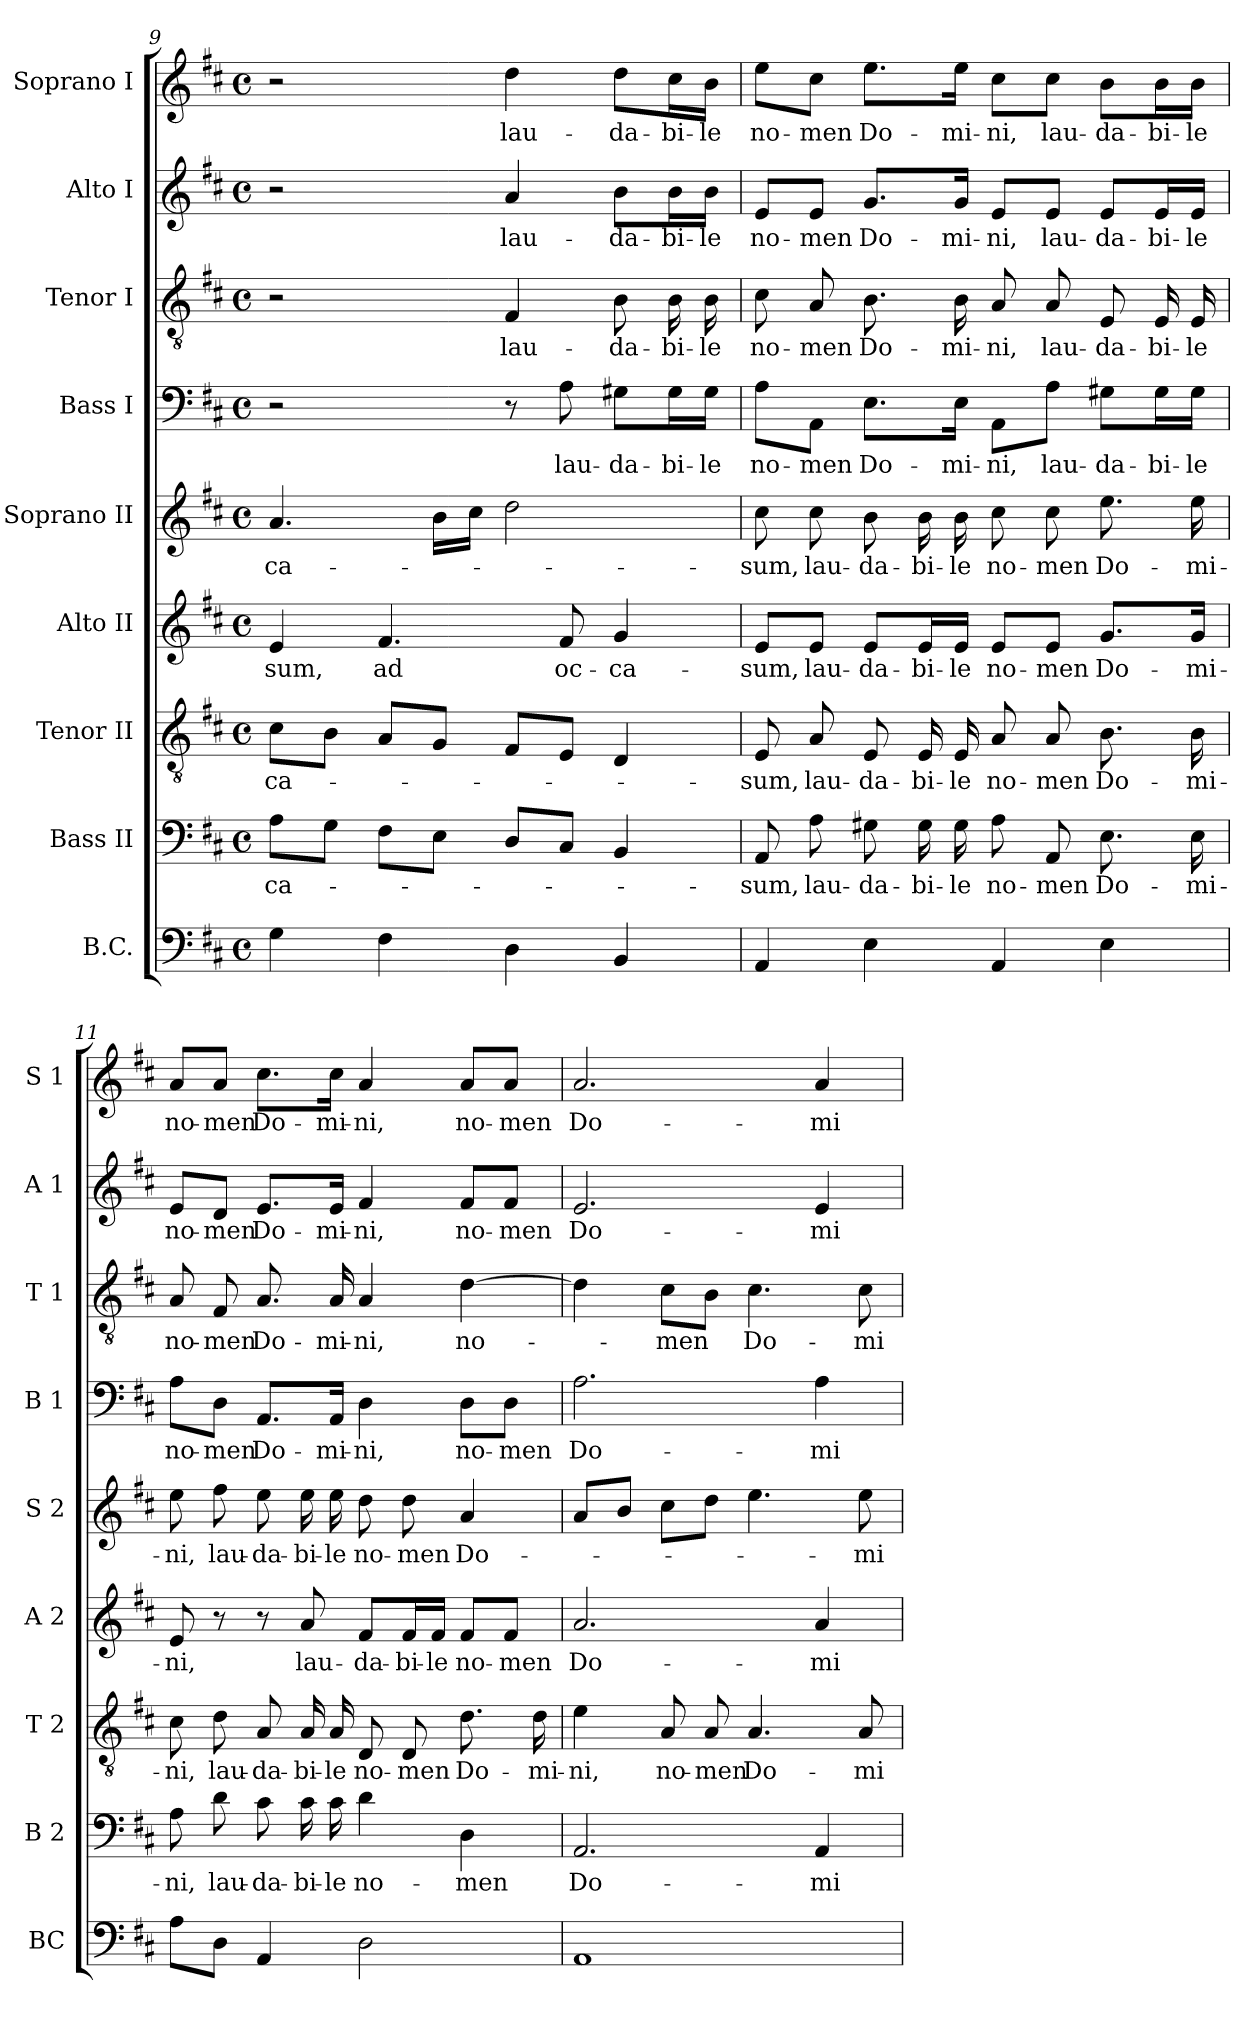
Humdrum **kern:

**kern	**kern	**text	**kern	**text	**kern	**text	**kern	**text	**kern	**text	**kern	**text	**kern	**text	**kern	**text
*part9	*part8	*part8	*part7	*part7	*part6	*part6	*part5	*part5	*part4	*part4	*part3	*part3	*part2	*part2	*part1	*part1
*staff9	*staff8	*staff8	*staff7	*staff7	*staff6	*staff6	*staff5	*staff5	*staff4	*staff4	*staff3	*staff3	*staff2	*staff2	*staff1	*staff1
*I"B.C.	*I"Bass II	*	*I"Tenor II	*	*I"Alto II	*	*I"Soprano II	*	*I"Bass I	*	*I"Tenor I	*	*I"Alto I	*	*I"Soprano I	*
*I'BC	*I'B 2	*	*I'T 2	*	*I'A 2	*	*I'S 2	*	*I'B 1	*	*I'T 1	*	*I'A 1	*	*I'S 1	*
*clefF4	*clefF4	*	*clefGv2	*	*clefG2	*	*clefG2	*	*clefF4	*	*clefGv2	*	*clefG2	*	*clefG2	*
*k[f#c#]	*k[f#c#]	*	*k[f#c#]	*	*k[f#c#]	*	*k[f#c#]	*	*k[f#c#]	*	*k[f#c#]	*	*k[f#c#]	*	*k[f#c#]	*
*D:	*D:	*	*D:	*	*D:	*	*D:	*	*D:	*	*D:	*	*D:	*	*D:	*
*M4/4	*M4/4	*	*M4/4	*	*M4/4	*	*M4/4	*	*M4/4	*	*M4/4	*	*M4/4	*	*M4/4	*
*met(c)	*met(c)	*	*met(c)	*	*met(c)	*	*met(c)	*	*met(c)	*	*met(c)	*	*met(c)	*	*met(c)	*
=9	=9	=9	=9	=9	=9	=9	=9	=9	=9	=9	=9	=9	=9	=9	=9	=9
*^	*	*	*	*	*	*	*	*	*	*	*	*	*	*	*	*
!	!	!	!LO:LY:b	!	!LO:LY:b	!	!LO:LY:b	!	!LO:LY:b	!	!	!	!	!	!	!	!
4G\	2ryy	8A\L	-ca-	8c#\L	-ca-	4e/	-sum,	4.a/	-ca-	2r	.	2r	.	2r	.	2r	.
.	.	8G\J	.	8B\J	.	.	.	.	.	.	.	.	.	.	.	.	.
!	!	!	!	!	!	!	!LO:LY:b	!	!	!	!	!	!	!	!	!	!
4F#\	.	8F#\L	.	8A/L	.	4.f#/	ad	.	.	.	.	.	.	.	.	.	.
.	.	8E\J	.	8G/J	.	.	.	16b\LL	.	.	.	.	.	.	.	.	.
.	.	.	.	.	.	.	.	16cc#\JJ	.	.	.	.	.	.	.	.	.
!	!	!	!	!	!	!	!	!	!	!	!	!	!LO:LY:b	!	!LO:LY:b	!	!LO:LY:b
4D\	4ryy	8D/L	.	8F#/L	.	.	.	2dd\	.	8r	.	4F#/	lau-	4a/	lau-	4dd\	lau-
!	!	!	!	!	!	!	!LO:LY:b	!	!	!	!LO:LY:b	!	!	!	!	!	!
.	.	8C#/J	.	8E/J	.	8f#/	oc-	.	.	8A\	lau-	.	.	.	.	.	.
!	!	!	!	!	!	!	!LO:LY:b	!	!	!	!LO:LY:b	!	!LO:LY:b	!	!LO:LY:b	!	!LO:LY:b
4BB/	4ryy	4BB/	.	4D/	.	4g/	-ca-	.	.	8G#X\L	-da-	8B\	-da-	8b\L	-da-	8dd\L	-da-
!	!	!	!	!	!	!	!	!	!	!	!LO:LY:b	!	!LO:LY:b	!	!LO:LY:b	!	!LO:LY:b
.	.	.	.	.	.	.	.	.	.	16G#\L	-bi-	16B\	-bi-	16b\L	-bi-	16cc#\L	-bi-
!	!	!	!	!	!	!	!	!	!	!	!LO:LY:b	!	!LO:LY:b	!	!LO:LY:b	!	!LO:LY:b
.	.	.	.	.	.	.	.	.	.	16G#\JJ	-le	16B\	-le	16b\JJ	-le	16b\JJ	-le
!!LO:PB:g=z
=10	=10	=10	=10	=10	=10	=10	=10	=10	=10	=10	=10	=10	=10	=10	=10	=10	=10
!	!	!	!LO:LY:b	!	!LO:LY:b	!	!LO:LY:b	!	!LO:LY:b	!	!LO:LY:b	!	!LO:LY:b	!	!LO:LY:b	!	!LO:LY:b
4AA/	4ryy	8AA/	-sum,	8E/	-sum,	8e/L	-sum,	8cc#\	-sum,	8A\L	no-	8c#\	no-	8e/L	no-	8ee\L	no-
!	!	!	!LO:LY:b	!	!LO:LY:b	!	!LO:LY:b	!	!LO:LY:b	!	!LO:LY:b	!	!LO:LY:b	!	!LO:LY:b	!	!LO:LY:b
.	.	8A\	lau-	8A/	lau-	8e/J	lau-	8cc#\	lau-	8AA\J	-men	8A/	-men	8e/J	-men	8cc#\J	-men
!	!	!	!LO:LY:b	!	!LO:LY:b	!	!LO:LY:b	!	!LO:LY:b	!	!LO:LY:b	!	!LO:LY:b	!	!LO:LY:b	!	!LO:LY:b
4E\	4ryy	8G#X\	-da-	8E/	-da-	8e/L	-da-	8b\	-da-	8.E\L	Do-	8.B\	Do-	8.g/L	Do-	8.ee\L	Do-
!	!	!	!LO:LY:b	!	!LO:LY:b	!	!LO:LY:b	!	!LO:LY:b	!	!	!	!	!	!	!	!
.	.	16G#\	-bi-	16E/	-bi-	16e/L	-bi-	16b\	-bi-	.	.	.	.	.	.	.	.
!	!	!	!LO:LY:b	!	!LO:LY:b	!	!LO:LY:b	!	!LO:LY:b	!	!LO:LY:b	!	!LO:LY:b	!	!LO:LY:b	!	!LO:LY:b
.	.	16G#\	-le	16E/	-le	16e/JJ	-le	16b\	-le	16E\Jk	-mi-	16B\	-mi-	16g/Jk	-mi-	16ee\Jk	-mi-
!	!	!	!LO:LY:b	!	!LO:LY:b	!	!LO:LY:b	!	!LO:LY:b	!	!LO:LY:b	!	!LO:LY:b	!	!LO:LY:b	!	!LO:LY:b
4AA/	4ryy	8A\	no-	8A/	no-	8e/L	no-	8cc#\	no-	8AA\L	-ni,	8A/	-ni,	8e/L	-ni,	8cc#\L	-ni,
!	!	!	!LO:LY:b	!	!LO:LY:b	!	!LO:LY:b	!	!LO:LY:b	!	!LO:LY:b	!	!LO:LY:b	!	!LO:LY:b	!	!LO:LY:b
.	.	8AA/	-men	8A/	-men	8e/J	-men	8cc#\	-men	8A\J	lau-	8A/	lau-	8e/J	lau-	8cc#\J	lau-
!	!	!	!LO:LY:b	!	!LO:LY:b	!	!LO:LY:b	!	!LO:LY:b	!	!LO:LY:b	!	!LO:LY:b	!	!LO:LY:b	!	!LO:LY:b
4E\	4ryy	8.E\	Do-	8.B\	Do-	8.g/L	Do-	8.ee\	Do-	8G#X\L	-da-	8E/	-da-	8e/L	-da-	8b\L	-da-
!	!	!	!	!	!	!	!	!	!	!	!LO:LY:b	!	!LO:LY:b	!	!LO:LY:b	!	!LO:LY:b
.	.	.	.	.	.	.	.	.	.	16G#\L	-bi-	16E/	-bi-	16e/L	-bi-	16b\L	-bi-
!	!	!	!LO:LY:b	!	!LO:LY:b	!	!LO:LY:b	!	!LO:LY:b	!	!LO:LY:b	!	!LO:LY:b	!	!LO:LY:b	!	!LO:LY:b
.	.	16E\	-mi-	16B\	-mi-	16g/Jk	-mi-	16ee\	-mi-	16G#\JJ	-le	16E/	-le	16e/JJ	-le	16b\JJ	-le
=11	=11	=11	=11	=11	=11	=11	=11	=11	=11	=11	=11	=11	=11	=11	=11	=11	=11
!	!	!	!LO:LY:b	!	!LO:LY:b	!	!LO:LY:b	!	!LO:LY:b	!	!LO:LY:b	!	!LO:LY:b	!	!LO:LY:b	!	!LO:LY:b
8A\L	4ryy	8A\	-ni,	8c#\	-ni,	8e/	-ni,	8ee\	-ni,	8A\L	no-	8A/	no-	8e/L	no-	8a/L	no-
!	!	!	!LO:LY:b	!	!LO:LY:b	!	!	!	!LO:LY:b	!	!LO:LY:b	!	!LO:LY:b	!	!LO:LY:b	!	!LO:LY:b
8D\J	.	8d\	lau-	8d\	lau-	8r	.	8ff#\	lau-	8D\J	-men	8F#/	-men	8d/J	-men	8a/J	-men
!	!	!	!LO:LY:b	!	!LO:LY:b	!	!	!	!LO:LY:b	!	!LO:LY:b	!	!LO:LY:b	!	!LO:LY:b	!	!LO:LY:b
4AA/	4ryy	8c#\	-da-	8A/	-da-	8r	.	8ee\	-da-	8.AA/L	Do-	8.A/	Do-	8.e/L	Do-	8.cc#\L	Do-
!	!	!	!LO:LY:b	!	!LO:LY:b	!	!LO:LY:b	!	!LO:LY:b	!	!	!	!	!	!	!	!
.	.	16c#\	-bi-	16A/	-bi-	8a/	lau-	16ee\	-bi-	.	.	.	.	.	.	.	.
!	!	!	!LO:LY:b	!	!LO:LY:b	!	!	!	!LO:LY:b	!	!LO:LY:b	!	!LO:LY:b	!	!LO:LY:b	!	!LO:LY:b
.	.	16c#\	-le	16A/	-le	.	.	16ee\	-le	16AA/Jk	-mi-	16A/	-mi-	16e/Jk	-mi-	16cc#\Jk	-mi-
!	!	!	!LO:LY:b	!	!LO:LY:b	!	!LO:LY:b	!	!LO:LY:b	!	!LO:LY:b	!	!LO:LY:b	!	!LO:LY:b	!	!LO:LY:b
2D\	2ryy	4d\	no-	8D/	no-	8f#/L	-da-	8dd\	no-	4D\	-ni,	4A/	-ni,	4f#/	-ni,	4a/	-ni,
!	!	!	!	!	!LO:LY:b	!	!LO:LY:b	!	!LO:LY:b	!	!	!	!	!	!	!	!
.	.	.	.	8D/	-men	16f#/L	-bi-	8dd\	-men	.	.	.	.	.	.	.	.
!	!	!	!	!	!	!	!LO:LY:b	!	!	!	!	!	!	!	!	!	!
.	.	.	.	.	.	16f#/JJ	-le	.	.	.	.	.	.	.	.	.	.
!	!	!	!LO:LY:b	!	!LO:LY:b	!	!LO:LY:b	!	!LO:LY:b	!	!LO:LY:b	!	!LO:LY:b	!	!LO:LY:b	!	!LO:LY:b
.	.	4D\	-men	8.d\	Do-	8f#/L	no-	4a/	Do-	8D\L	no-	[4d\	no-	8f#/L	no-	8a/L	no-
!	!	!	!	!	!	!	!LO:LY:b	!	!	!	!LO:LY:b	!	!	!	!LO:LY:b	!	!LO:LY:b
.	.	.	.	.	.	8f#/J	-men	.	.	8D\J	-men	.	.	8f#/J	-men	8a/J	-men
!	!	!	!	!	!LO:LY:b	!	!	!	!	!	!	!	!	!	!	!	!
.	.	.	.	16d\	-mi-	.	.	.	.	.	.	.	.	.	.	.	.
=12	=12	=12	=12	=12	=12	=12	=12	=12	=12	=12	=12	=12	=12	=12	=12	=12	=12
!	!	!	!LO:LY:b	!	!LO:LY:b	!	!LO:LY:b	!	!	!	!LO:LY:b	!	!	!	!LO:LY:b	!	!LO:LY:b
1AA	2ryy	2.AA/	Do-	4e\	-ni,	2.a/	Do-	8a/L	.	2.A\	Do-	4d\]	.	2.e/	Do-	2.a/	Do-
.	.	.	.	.	.	.	.	8b/J	.	.	.	.	.	.	.	.	.
!	!	!	!	!	!LO:LY:b	!	!	!	!	!	!	!	!LO:LY:b	!	!	!	!
.	.	.	.	8A/	no-	.	.	8cc#\L	.	.	.	8c#\L	-men	.	.	.	.
!	!	!	!	!	!LO:LY:b	!	!	!	!	!	!	!	!	!	!	!	!
.	.	.	.	8A/	-men	.	.	8dd\J	.	.	.	8B\J	.	.	.	.	.
!	!	!	!	!	!LO:LY:b	!	!	!	!	!	!	!	!LO:LY:b	!	!	!	!
.	2ryy	.	.	4.A/	Do-	.	.	4.ee\	.	.	.	4.c#\	Do-	.	.	.	.
!	!	!	!LO:LY:b	!	!	!	!LO:LY:b	!	!	!	!LO:LY:b	!	!	!	!LO:LY:b	!	!LO:LY:b
.	.	4AA/	-mi-	.	.	4a/	-mi-	.	.	4A\	-mi-	.	.	4e/	-mi-	4a/	-mi-
!	!	!	!	!	!LO:LY:b	!	!	!	!LO:LY:b	!	!	!	!LO:LY:b	!	!	!	!
.	.	.	.	8A/	-mi-	.	.	8ee\	-mi-	.	.	8c#\	-mi-	.	.	.	.
*v	*v	*	*	*	*	*	*	*	*	*	*	*	*	*	*	*	*
=	=	=	=	=	=	=	=	=	=	=	=	=	=	=	=	=
*-	*-	*-	*-	*-	*-	*-	*-	*-	*-	*-	*-	*-	*-	*-	*-	*-
